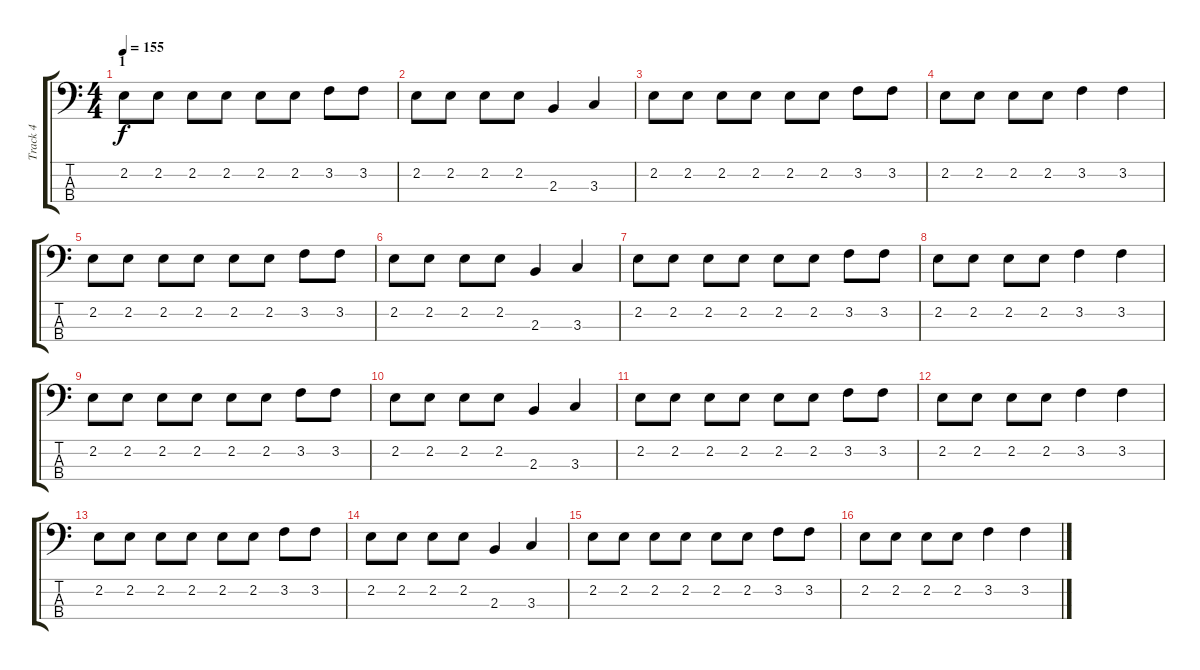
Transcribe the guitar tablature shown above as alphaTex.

\track ("Track 4" "Track 4") {instrument electricbasspick}
\staff {score tabs}
\tuning (G2 D2 A1 E1) {hide}
\ts (4 4)
\section ("" "1")
\tempo 155
\clef f4
\ks c
2.2.8{dy f} 2.2.8 2.2.8 2.2.8 2.2.8 2.2.8 3.2.8 3.2.8 |
2.2.8 2.2.8 2.2.8 2.2.8 2.3.4 3.3.4 |
2.2.8 2.2.8 2.2.8 2.2.8 2.2.8 2.2.8 3.2.8 3.2.8 |
2.2.8 2.2.8 2.2.8 2.2.8 3.2.4 3.2.4 |
2.2.8 2.2.8 2.2.8 2.2.8 2.2.8 2.2.8 3.2.8 3.2.8 |
2.2.8 2.2.8 2.2.8 2.2.8 2.3.4 3.3.4 |
2.2.8 2.2.8 2.2.8 2.2.8 2.2.8 2.2.8 3.2.8 3.2.8 |
2.2.8 2.2.8 2.2.8 2.2.8 3.2.4 3.2.4 |
2.2.8 2.2.8 2.2.8 2.2.8 2.2.8 2.2.8 3.2.8 3.2.8 |
2.2.8 2.2.8 2.2.8 2.2.8 2.3.4 3.3.4 |
2.2.8 2.2.8 2.2.8 2.2.8 2.2.8 2.2.8 3.2.8 3.2.8 |
2.2.8 2.2.8 2.2.8 2.2.8 3.2.4 3.2.4 |
2.2.8 2.2.8 2.2.8 2.2.8 2.2.8 2.2.8 3.2.8 3.2.8 |
2.2.8 2.2.8 2.2.8 2.2.8 2.3.4 3.3.4 |
2.2.8 2.2.8 2.2.8 2.2.8 2.2.8 2.2.8 3.2.8 3.2.8 |
2.2.8 2.2.8 2.2.8 2.2.8 3.2.4 3.2.4
